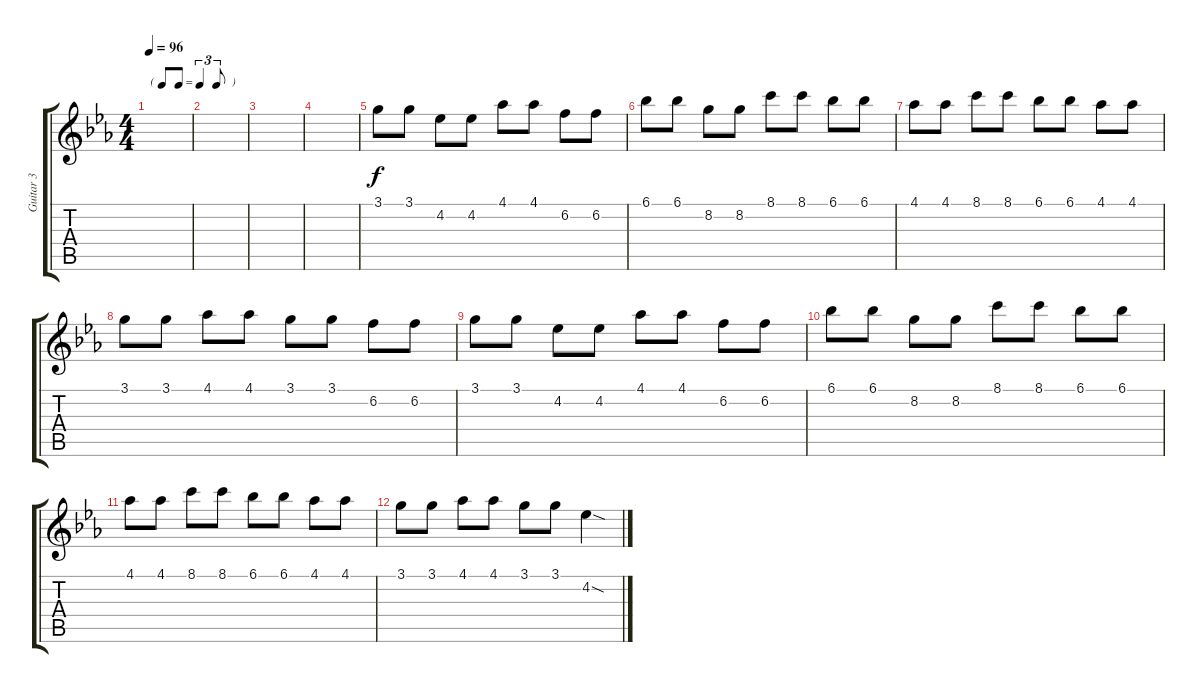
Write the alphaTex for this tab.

\track ("Guitar 3" "Guitar 3") {instrument acousticguitarsteel}
\staff {score tabs}
\tuning (E4 B3 G3 D3 A2 E2) {hide}
\ts (4 4)
\tf triplet8th
\tempo 96
\clef g2
\ks cminor
|
|
|
|
3.1.8 3.1.8 4.2.8 4.2.8 4.1.8 4.1.8 6.2.8 6.2.8 |
6.1.8 6.1.8 8.2.8 8.2.8 8.1.8 8.1.8 6.1.8 6.1.8 |
4.1.8 4.1.8 8.1.8 8.1.8 6.1.8 6.1.8 4.1.8 4.1.8 |
3.1.8 3.1.8 4.1.8 4.1.8 3.1.8 3.1.8 6.2.8 6.2.8 |
3.1.8 3.1.8 4.2.8 4.2.8 4.1.8 4.1.8 6.2.8 6.2.8 |
6.1.8 6.1.8 8.2.8 8.2.8 8.1.8 8.1.8 6.1.8 6.1.8 |
4.1.8 4.1.8 8.1.8 8.1.8 6.1.8 6.1.8 4.1.8 4.1.8 |
3.1.8 3.1.8 4.1.8 4.1.8 3.1.8 3.1.8 4.2{sod}.4
